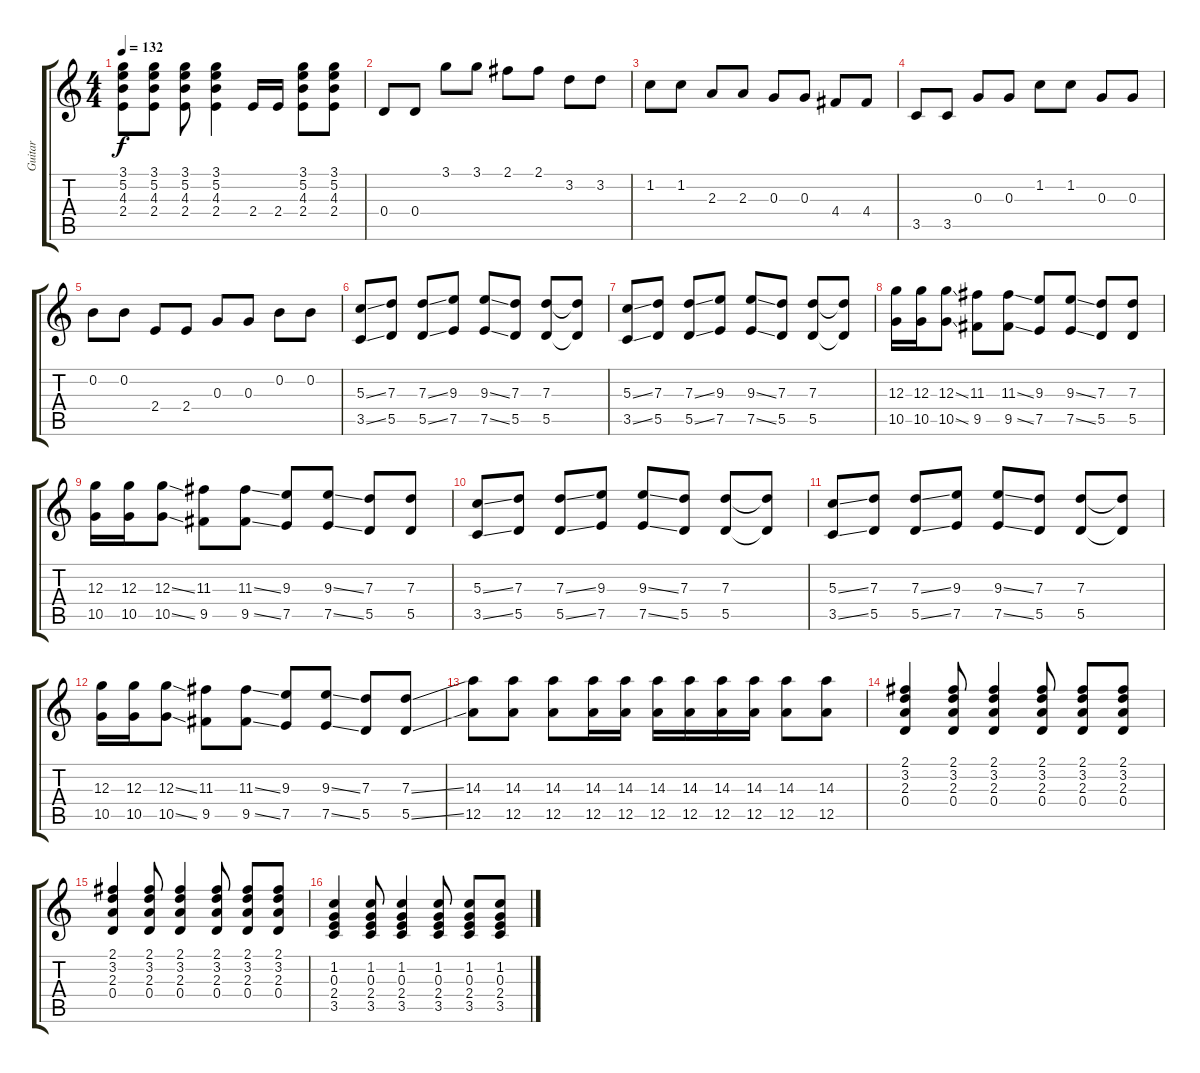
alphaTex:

\track ("Guitar" "Guitar") {instrument distortionguitar}
\staff {score tabs}
\tuning (E4 B3 G3 D3 A2 E2) {hide}
\ts (4 4)
\tempo 132
\clef g2
\ks c
(3.1 5.2 4.3 2.4).8{dy f} (3.1 5.2 4.3 2.4).8 (3.1 5.2 4.3 2.4).8 (3.1 5.2 4.3 2.4).4 2.4.16 2.4.16 (3.1 5.2 4.3 2.4).8 (3.1 5.2 4.3 2.4).8 |
0.4.8 0.4.8 3.1.8 3.1.8 2.1.8 2.1.8 3.2.8 3.2.8 |
1.2.8 1.2.8 2.3.8 2.3.8 0.3.8 0.3.8 4.4.8 4.4.8 |
3.5.8 3.5.8 0.3.8 0.3.8 1.2.8 1.2.8 0.3.8 0.3.8 |
0.2.8 0.2.8 2.4.8 2.4.8 0.3.8 0.3.8 0.2.8 0.2.8 |
(5.3{ss} 3.5{ss}).8 (7.3 5.5).8 (7.3{ss} 5.5{ss}).8 (9.3 7.5).8 (9.3{ss} 7.5{ss}).8 (7.3 5.5).8 (7.3 5.5).8 (7.3{t} 5.5{t}).8 |
(5.3{ss} 3.5{ss}).8 (7.3 5.5).8 (7.3{ss} 5.5{ss}).8 (9.3 7.5).8 (9.3{ss} 7.5{ss}).8 (7.3 5.5).8 (7.3 5.5).8 (7.3{t} 5.5{t}).8 |
(12.3 10.5).16 (12.3 10.5).16 (12.3{ss} 10.5{ss}).8 (11.3 9.5).8 (11.3{ss} 9.5{ss}).8 (9.3 7.5).8 (9.3{ss} 7.5{ss}).8 (7.3 5.5).8 (7.3 5.5).8 |
(12.3 10.5).16 (12.3 10.5).16 (12.3{ss} 10.5{ss}).8 (11.3 9.5).8 (11.3{ss} 9.5{ss}).8 (9.3 7.5).8 (9.3{ss} 7.5{ss}).8 (7.3 5.5).8 (7.3 5.5).8 |
(5.3{ss} 3.5{ss}).8 (7.3 5.5).8 (7.3{ss} 5.5{ss}).8 (9.3 7.5).8 (9.3{ss} 7.5{ss}).8 (7.3 5.5).8 (7.3 5.5).8 (7.3{t} 5.5{t}).8 |
(5.3{ss} 3.5{ss}).8 (7.3 5.5).8 (7.3{ss} 5.5{ss}).8 (9.3 7.5).8 (9.3{ss} 7.5{ss}).8 (7.3 5.5).8 (7.3 5.5).8 (7.3{t} 5.5{t}).8 |
(12.3 10.5).16 (12.3 10.5).16 (12.3{ss} 10.5{ss}).8 (11.3 9.5).8 (11.3{ss} 9.5{ss}).8 (9.3 7.5).8 (9.3{ss} 7.5{ss}).8 (7.3 5.5).8 (7.3{ss} 5.5{ss}).8 |
(14.3 12.5).8 (14.3 12.5).8 (14.3 12.5).8 (14.3 12.5).16 (14.3 12.5).16 (14.3 12.5).16 (14.3 12.5).16 (14.3 12.5).16 (14.3 12.5).16 (14.3 12.5).8 (14.3 12.5).8 |
(2.1 3.2 2.3 0.4).4 (2.1 3.2 2.3 0.4).8 (2.1 3.2 2.3 0.4).4 (2.1 3.2 2.3 0.4).8 (2.1 3.2 2.3 0.4).8 (2.1 3.2 2.3 0.4).8 |
(2.1 3.2 2.3 0.4).4 (2.1 3.2 2.3 0.4).8 (2.1 3.2 2.3 0.4).4 (2.1 3.2 2.3 0.4).8 (2.1 3.2 2.3 0.4).8 (2.1 3.2 2.3 0.4).8 |
(1.2 0.3 2.4 3.5).4 (1.2 0.3 2.4 3.5).8 (1.2 0.3 2.4 3.5).4 (1.2 0.3 2.4 3.5).8 (1.2 0.3 2.4 3.5).8 (1.2 0.3 2.4 3.5).8
